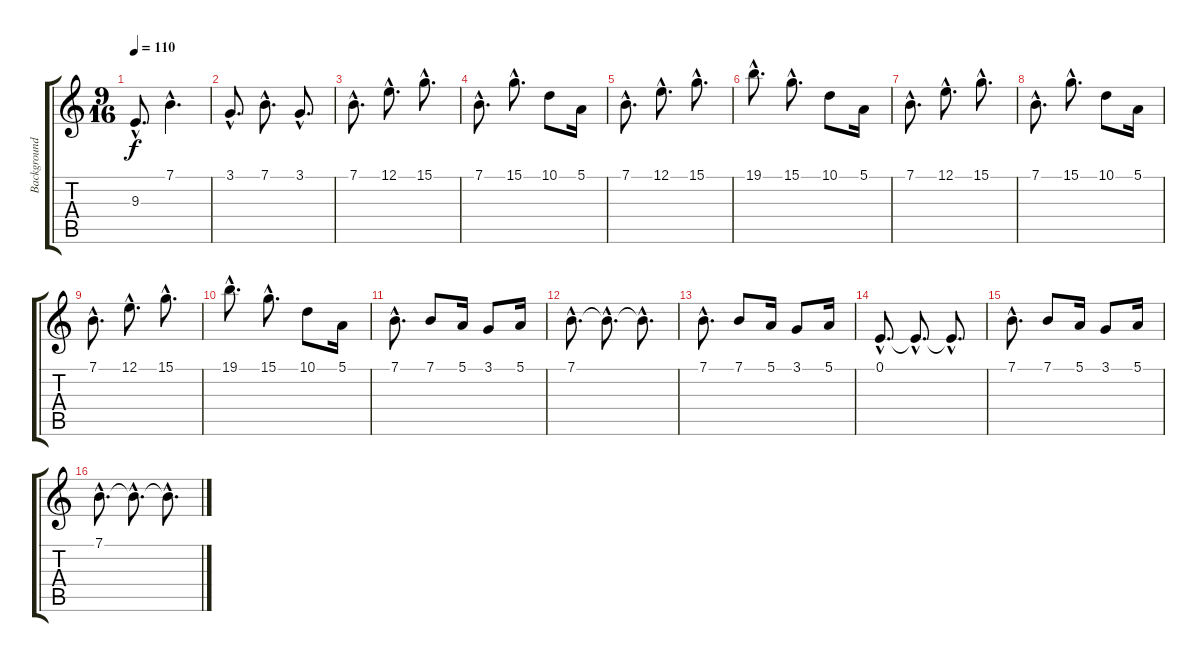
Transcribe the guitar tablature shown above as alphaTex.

\track ("Background" "Background") {instrument kalimba}
\staff {score tabs}
\tuning (E4 B3 G3 D3 A2 E2) {hide}
\ts (9 16)
\tempo 110
\clef g2
\ks c
9.3{hac}.8{d dy f} 7.1{hac}.4{d} |
3.1{hac}.8{d} 7.1{hac}.8{d} 3.1{hac}.8{d} |
7.1{hac}.8{d} 12.1{hac}.8{d} 15.1{hac}.8{d} |
7.1{hac}.8{d} 15.1{hac}.8{d} 10.1.8 5.1.16 |
7.1{hac}.8{d} 12.1{hac}.8{d} 15.1{hac}.8{d} |
19.1{hac}.8{d} 15.1{hac}.8{d} 10.1.8 5.1.16 |
7.1{hac}.8{d} 12.1{hac}.8{d} 15.1{hac}.8{d} |
7.1{hac}.8{d} 15.1{hac}.8{d} 10.1.8 5.1.16 |
7.1{hac}.8{d} 12.1{hac}.8{d} 15.1{hac}.8{d} |
19.1{hac}.8{d} 15.1{hac}.8{d} 10.1.8 5.1.16 |
7.1{hac}.8{d} 7.1.8 5.1.16 3.1.8 5.1.16 |
7.1{hac}.8{d} 7.1{hac t}.8{d} 7.1{hac t}.8{d} |
7.1{hac}.8{d} 7.1.8 5.1.16 3.1.8 5.1.16 |
0.1{hac}.8{d} 0.1{hac t}.8{d} 0.1{hac t}.8{d} |
7.1{hac}.8{d} 7.1.8 5.1.16 3.1.8 5.1.16 |
7.1{hac}.8{d} 7.1{hac t}.8{d} 7.1{hac t}.8{d}
